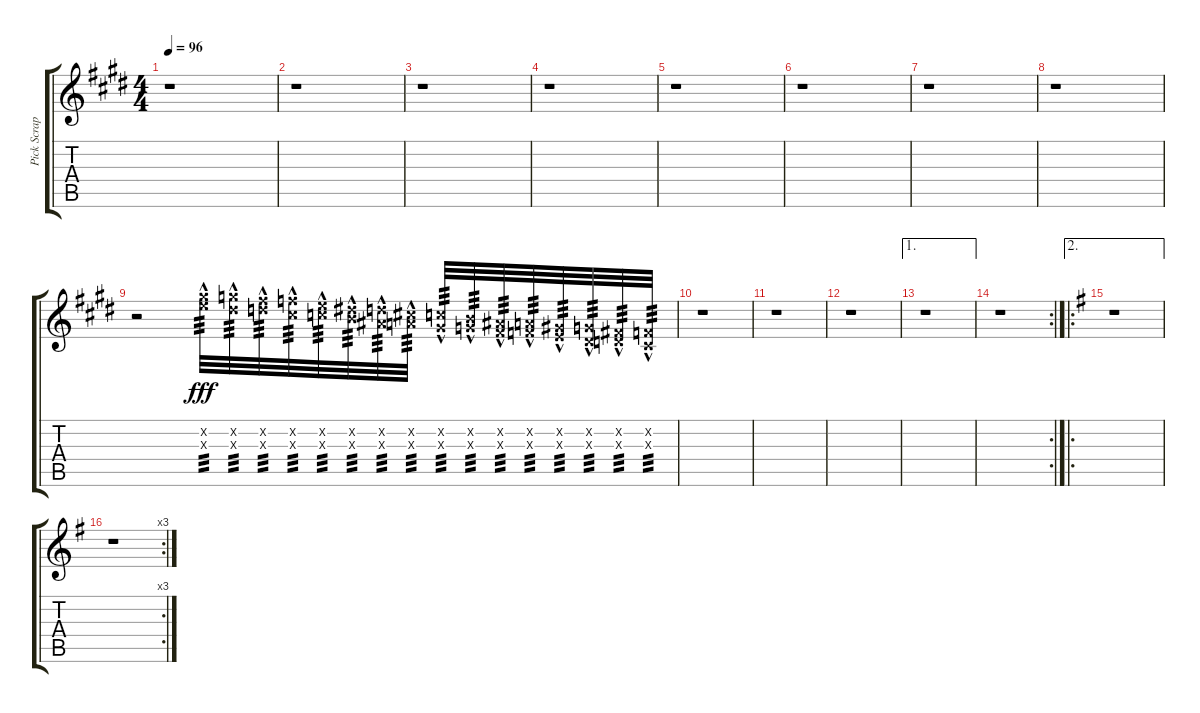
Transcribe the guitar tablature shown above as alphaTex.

\track ("Pick Scrape" "Pick Scrap") {instrument guitarfretnoise}
\staff {score tabs}
\tuning (E4 B3 G3 D3 A2 E2) {hide}
\ts (4 4)
\tempo 96
\clef g2
\ks c#minor
r.1{dy fff} |
r.1 |
r.1 |
\ks e
r.1 |
\ks c#minor
r.1 |
r.1 |
r.1 |
\ks e
r.1 |
\ks c#minor
r.2 (21.2{hac x} 21.3{hac x}).32{tp 3} (20.2{hac x} 20.3{hac x}).32{tp 3} (19.2{hac x} 19.3{hac x}).32{tp 3} (18.2{hac x} 18.3{hac x}).32{tp 3} (17.2{hac x} 17.3{hac x}).32{tp 3} (16.2{hac x} 16.3{hac x}).32{tp 3} (15.2{hac x} 15.3{hac x}).32{tp 3} (14.2{hac x} 14.3{hac x}).32{tp 3} (13.2{hac x} 13.3{hac x}).32{tp 3} (12.2{hac x} 12.3{hac x}).32{tp 3} (11.2{hac x} 11.3{hac x}).32{tp 3} (10.2{hac x} 10.3{hac x}).32{tp 3} (9.2{hac x} 9.3{hac x}).32{tp 3} (8.2{hac x} 8.3{hac x}).32{tp 3} (7.2{hac x} 7.3{hac x}).32{tp 3} (6.2{hac x} 6.3{hac x}).32{tp 3} |
r.1 |
\ks e
r.1 |
\ks c#minor
r.1 |
\ae 1
r.1 |
\rc 2
r.1 |
\ae 2
\ro
\ks g
r.1 |
\rc 3
r.1
